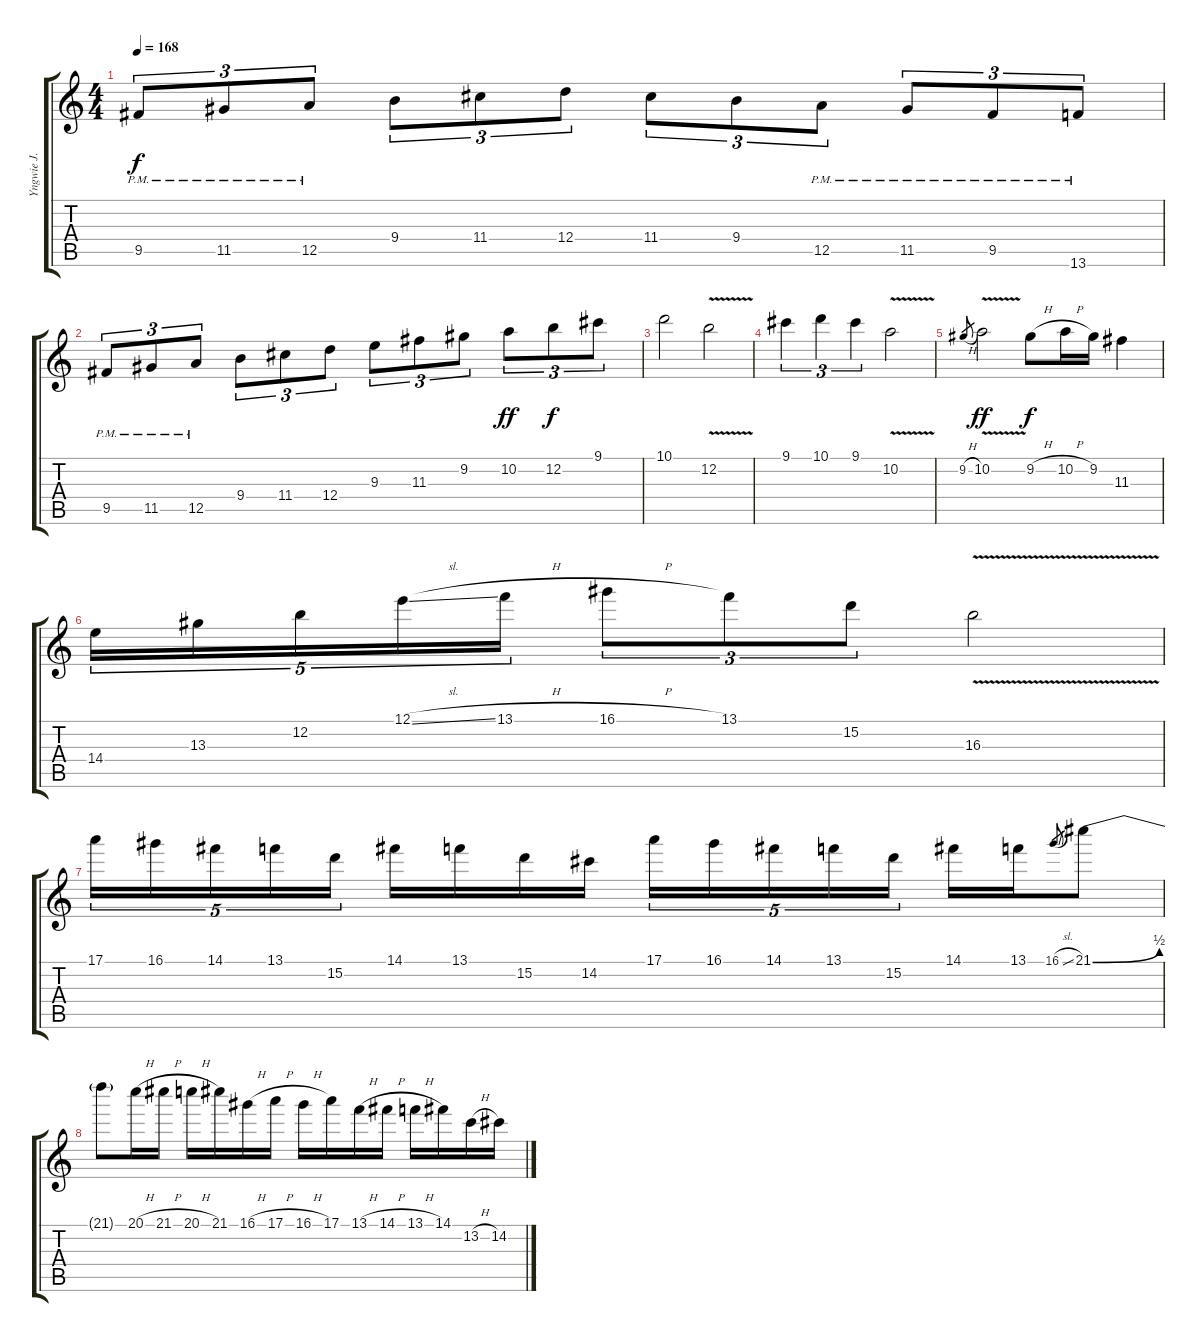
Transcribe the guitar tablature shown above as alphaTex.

\track ("Yngwie J. Malmsteen (Lead Guitar)" "Yngwie J. ") {instrument overdrivenguitar}
\staff {score tabs}
\tuning (E4 B3 G3 D3 A2 E2) {hide}
\ts (4 4)
\tempo 168
\clef g2
\ks c
9.5{pm}.8{tu (3 2) dy f} 11.5{pm}.8{tu (3 2)} 12.5{pm}.8{tu (3 2)} 9.4.8{tu (3 2)} 11.4.8{tu (3 2)} 12.4.8{tu (3 2)} 11.4.8{tu (3 2)} 9.4.8{tu (3 2)} 12.5{pm}.8{tu (3 2)} 11.5{pm}.8{tu (3 2)} 9.5{pm}.8{tu (3 2)} 13.6{pm}.8{tu (3 2)} |
9.5{pm}.8{tu (3 2)} 11.5{pm}.8{tu (3 2)} 12.5{pm}.8{tu (3 2)} 9.4.8{tu (3 2)} 11.4.8{tu (3 2)} 12.4.8{tu (3 2)} 9.3.8{tu (3 2)} 11.3.8{tu (3 2)} 9.2.8{tu (3 2)} 10.2.8{tu (3 2) dy ff} 12.2.8{tu (3 2) dy f} 9.1.8{tu (3 2)} |
10.1.2 12.2{v}.2 |
9.1.4{tu (3 2)} 10.1.4{tu (3 2)} 9.1.4{tu (3 2)} 10.2{v}.2 |
9.2{h}.8{gr} 10.2{v}.2{dy ff} 9.2{h}.8{dy f} 10.2{h}.16 9.2.16 11.3.4 |
14.4.16{tu (5 4) instrument overdrivenguitar} 13.3.16{tu (5 4)} 12.2.16{tu (5 4)} 12.1{sl}.16{tu (5 4)} 13.1{h}.16{tu (5 4)} 16.1{h}.8{tu (3 2)} 13.1.8{tu (3 2)} 15.2.8{tu (3 2)} 16.3{v}.2 |
17.1.16{tu (5 4)} 16.1.16{tu (5 4)} 14.1.16{tu (5 4)} 13.1.16{tu (5 4)} 15.2.16{tu (5 4)} 14.1.16 13.1.16 15.2.16 14.2.16 17.1.16{tu (5 4)} 16.1.16{tu (5 4)} 14.1.16{tu (5 4)} 13.1.16{tu (5 4)} 15.2.16{tu (5 4)} 14.1.16 13.1.16 16.1{sl}.8{gr} 21.1{be (bend 0 0 60 2)}.8 |
21.1{t}.8 20.1{h}.16 21.1{h}.16 20.1{h}.16 21.1.16 16.1{h}.16 17.1{h}.16 16.1{h}.16 17.1.16 13.1{h}.16 14.1{h}.16 13.1{h}.16 14.1.16 13.2{h}.16 14.2{h}.16
